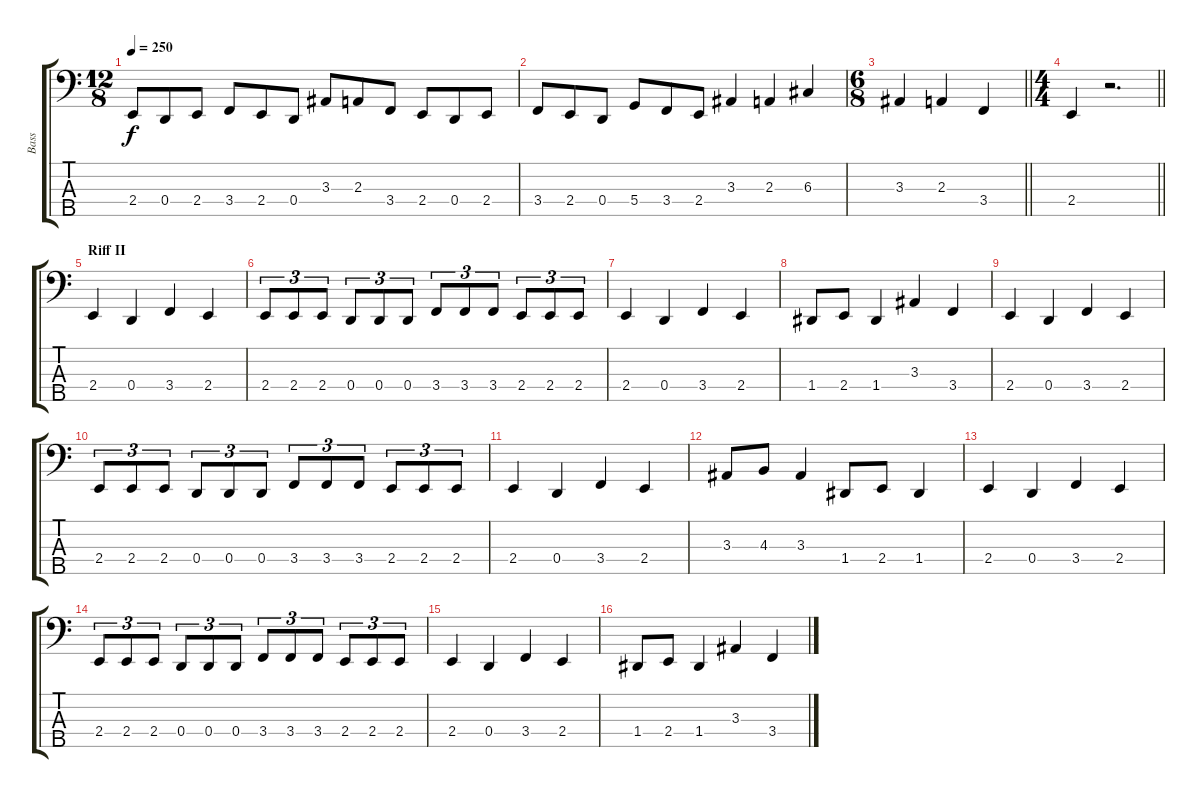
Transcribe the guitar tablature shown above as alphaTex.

\track ("Bass" "Bass") {instrument electricbasspick}
\staff {score tabs}
\tuning (F2 C2 G1 D1 A0) {hide}
\ts (12 8)
\tempo 250
\clef f4
\ks c
2.4.8{dy f} 0.4.8 2.4.8 3.4.8 2.4.8 0.4.8 3.3.8 2.3.8 3.4.8 2.4.8 0.4.8 2.4.8 |
3.4.8 2.4.8 0.4.8 5.4.8 3.4.8 2.4.8 3.3.4 2.3.4 6.3.4 |
\ts (6 8)
\barLineRight lightlight
3.3.4 2.3.4 3.4.4 |
\ts (4 4)
\barLineRight lightlight
2.4.4 r.2{d} |
\section ("" "Riff II")
2.4.4 0.4.4 3.4.4 2.4.4 |
2.4.8{tu (3 2)} 2.4.8{tu (3 2)} 2.4.8{tu (3 2)} 0.4.8{tu (3 2)} 0.4.8{tu (3 2)} 0.4.8{tu (3 2)} 3.4.8{tu (3 2)} 3.4.8{tu (3 2)} 3.4.8{tu (3 2)} 2.4.8{tu (3 2)} 2.4.8{tu (3 2)} 2.4.8{tu (3 2)} |
2.4.4 0.4.4 3.4.4 2.4.4 |
1.4.8 2.4.8 1.4.4 3.3.4 3.4.4 |
2.4.4 0.4.4 3.4.4 2.4.4 |
2.4.8{tu (3 2)} 2.4.8{tu (3 2)} 2.4.8{tu (3 2)} 0.4.8{tu (3 2)} 0.4.8{tu (3 2)} 0.4.8{tu (3 2)} 3.4.8{tu (3 2)} 3.4.8{tu (3 2)} 3.4.8{tu (3 2)} 2.4.8{tu (3 2)} 2.4.8{tu (3 2)} 2.4.8{tu (3 2)} |
2.4.4 0.4.4 3.4.4 2.4.4 |
3.3.8 4.3.8 3.3.4 1.4.8 2.4.8 1.4.4 |
2.4.4 0.4.4 3.4.4 2.4.4 |
2.4.8{tu (3 2)} 2.4.8{tu (3 2)} 2.4.8{tu (3 2)} 0.4.8{tu (3 2)} 0.4.8{tu (3 2)} 0.4.8{tu (3 2)} 3.4.8{tu (3 2)} 3.4.8{tu (3 2)} 3.4.8{tu (3 2)} 2.4.8{tu (3 2)} 2.4.8{tu (3 2)} 2.4.8{tu (3 2)} |
2.4.4 0.4.4 3.4.4 2.4.4 |
1.4.8 2.4.8 1.4.4 3.3.4 3.4.4
